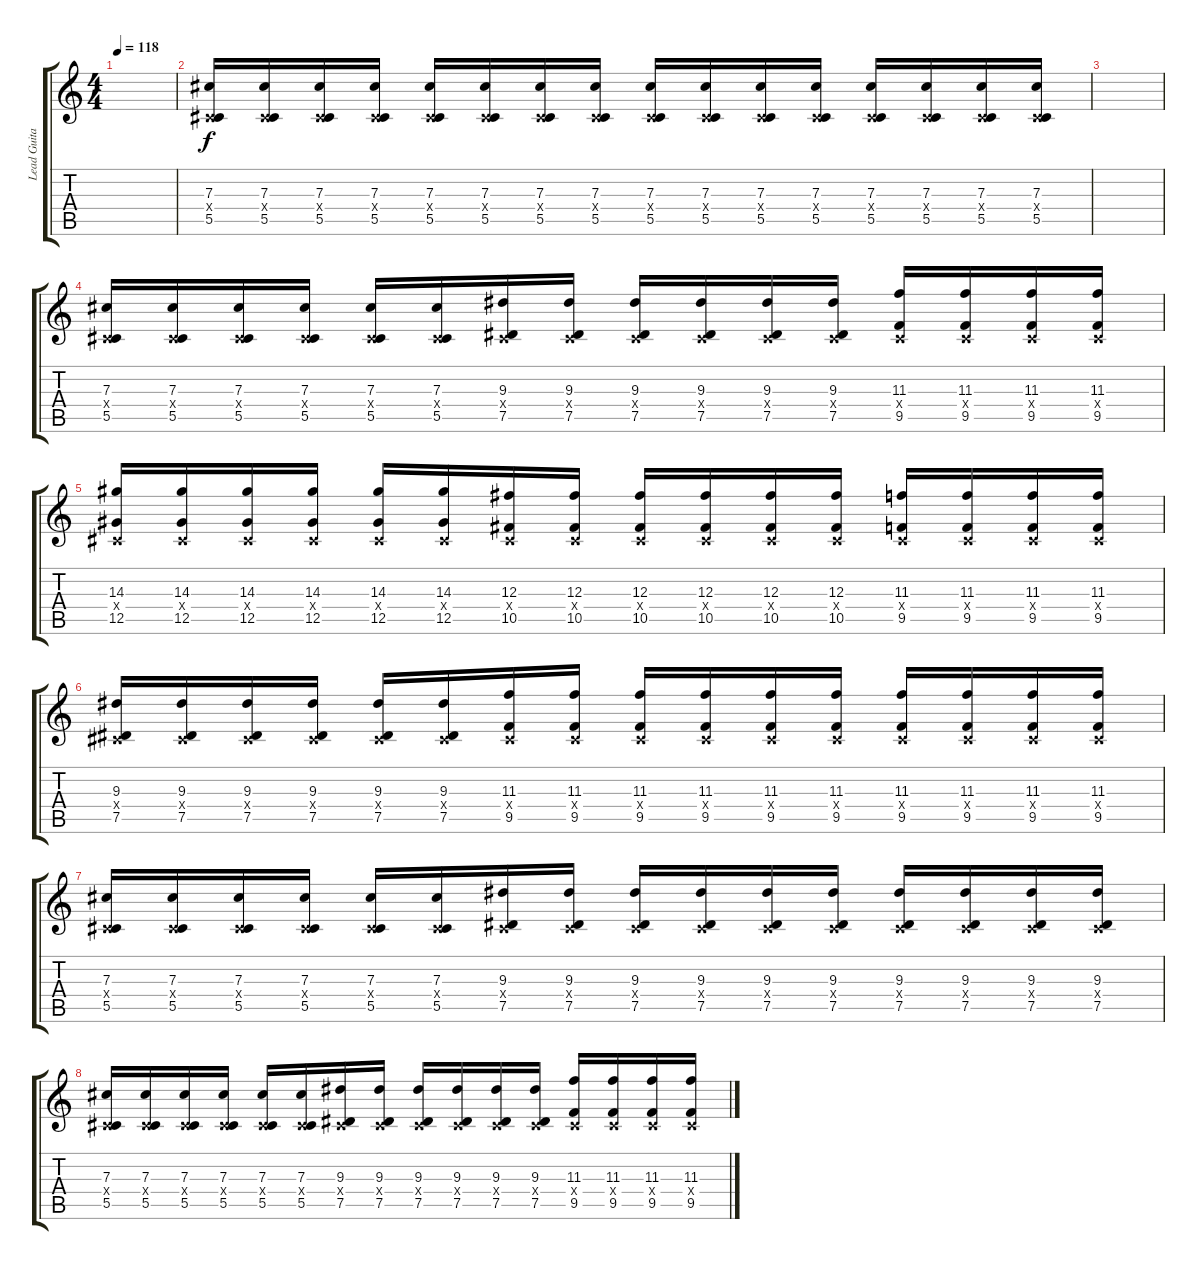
\track ("Lead Guitar" "Lead Guita") {instrument distortionguitar}
\staff {score tabs}
\tuning (Eb4 Bb3 Gb3 Db3 Ab2 Db2) {hide}
\ts (4 4)
\tempo 118
\clef g2
\ks c
|
(7.3 0.4{x} 5.5).16 (7.3 0.4{x} 5.5).16 (7.3 0.4{x} 5.5).16 (7.3 0.4{x} 5.5).16 (7.3 0.4{x} 5.5).16 (7.3 0.4{x} 5.5).16 (7.3 0.4{x} 5.5).16 (7.3 0.4{x} 5.5).16 (7.3 0.4{x} 5.5).16 (7.3 0.4{x} 5.5).16 (7.3 0.4{x} 5.5).16 (7.3 0.4{x} 5.5).16 (7.3 0.4{x} 5.5).16 (7.3 0.4{x} 5.5).16 (7.3 0.4{x} 5.5).16 (7.3 0.4{x} 5.5).16 |
|
(7.3 0.4{x} 5.5).16 (7.3 0.4{x} 5.5).16 (7.3 0.4{x} 5.5).16 (7.3 0.4{x} 5.5).16 (7.3 0.4{x} 5.5).16 (7.3 0.4{x} 5.5).16 (9.3 0.4{x} 7.5).16 (9.3 0.4{x} 7.5).16 (9.3 0.4{x} 7.5).16 (9.3 0.4{x} 7.5).16 (9.3 0.4{x} 7.5).16 (9.3 0.4{x} 7.5).16 (11.3 0.4{x} 9.5).16 (11.3 0.4{x} 9.5).16 (11.3 0.4{x} 9.5).16 (11.3 0.4{x} 9.5).16 |
(14.3 0.4{x} 12.5).16 (14.3 0.4{x} 12.5).16 (14.3 0.4{x} 12.5).16 (14.3 0.4{x} 12.5).16 (14.3 0.4{x} 12.5).16 (14.3 0.4{x} 12.5).16 (12.3 0.4{x} 10.5).16 (12.3 0.4{x} 10.5).16 (12.3 0.4{x} 10.5).16 (12.3 0.4{x} 10.5).16 (12.3 0.4{x} 10.5).16 (12.3 0.4{x} 10.5).16 (11.3 0.4{x} 9.5).16 (11.3 0.4{x} 9.5).16 (11.3 0.4{x} 9.5).16 (11.3 0.4{x} 9.5).16 |
(9.3 0.4{x} 7.5).16 (9.3 0.4{x} 7.5).16 (9.3 0.4{x} 7.5).16 (9.3 0.4{x} 7.5).16 (9.3 0.4{x} 7.5).16 (9.3 0.4{x} 7.5).16 (11.3 0.4{x} 9.5).16 (11.3 0.4{x} 9.5).16 (11.3 0.4{x} 9.5).16 (11.3 0.4{x} 9.5).16 (11.3 0.4{x} 9.5).16 (11.3 0.4{x} 9.5).16 (11.3 0.4{x} 9.5).16 (11.3 0.4{x} 9.5).16 (11.3 0.4{x} 9.5).16 (11.3 0.4{x} 9.5).16 |
(7.3 0.4{x} 5.5).16 (7.3 0.4{x} 5.5).16 (7.3 0.4{x} 5.5).16 (7.3 0.4{x} 5.5).16 (7.3 0.4{x} 5.5).16 (7.3 0.4{x} 5.5).16 (9.3 0.4{x} 7.5).16 (9.3 0.4{x} 7.5).16 (9.3 0.4{x} 7.5).16 (9.3 0.4{x} 7.5).16 (9.3 0.4{x} 7.5).16 (9.3 0.4{x} 7.5).16 (9.3 0.4{x} 7.5).16 (9.3 0.4{x} 7.5).16 (9.3 0.4{x} 7.5).16 (9.3 0.4{x} 7.5).16 |
(7.3 0.4{x} 5.5).16 (7.3 0.4{x} 5.5).16 (7.3 0.4{x} 5.5).16 (7.3 0.4{x} 5.5).16 (7.3 0.4{x} 5.5).16 (7.3 0.4{x} 5.5).16 (9.3 0.4{x} 7.5).16 (9.3 0.4{x} 7.5).16 (9.3 0.4{x} 7.5).16 (9.3 0.4{x} 7.5).16 (9.3 0.4{x} 7.5).16 (9.3 0.4{x} 7.5).16 (11.3 0.4{x} 9.5).16 (11.3 0.4{x} 9.5).16 (11.3 0.4{x} 9.5).16 (11.3 0.4{x} 9.5).16
